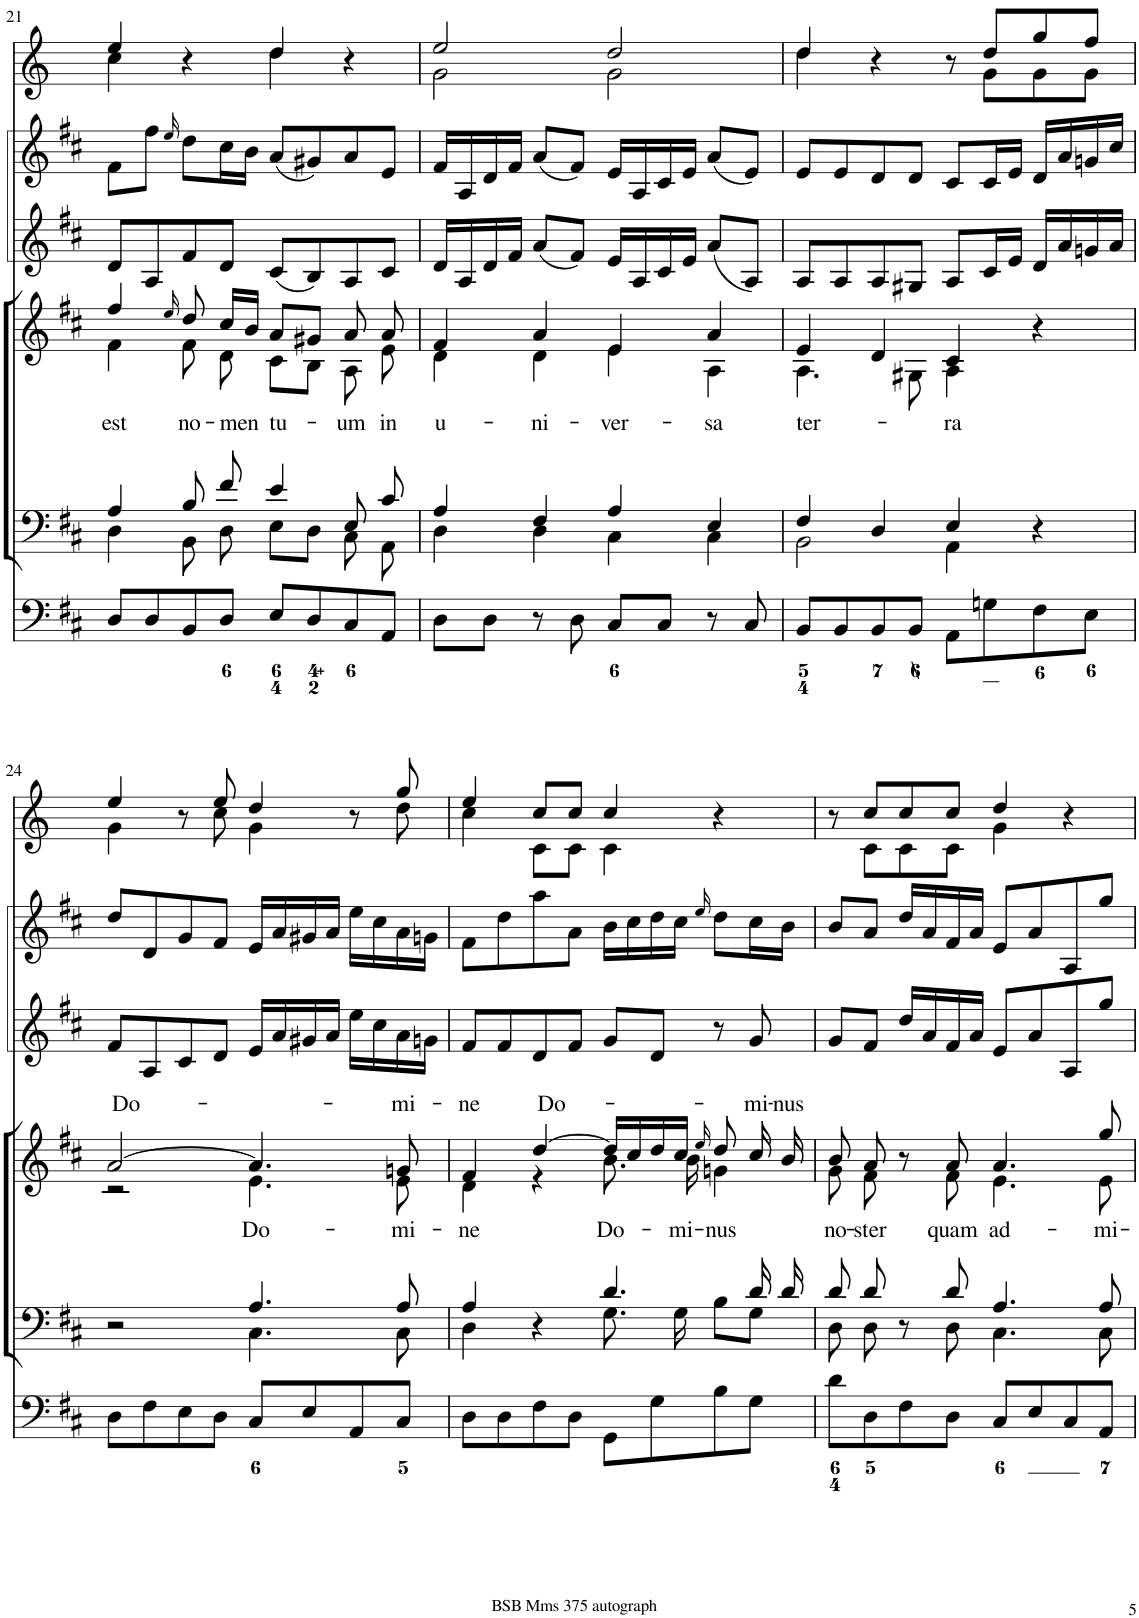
**kern	**kern	**kern	**text	**kern	**kern	**kern
*part6	*part5	*part4	*part4	*part3	*part2	*part1
*staff6	*staff5	*staff4	*staff4	*staff3	*staff2	*staff1
*I"Organ	*I"Voice	*I"Voice	*	*I"Violin	*I"Violini	*I"Corni in D
*	*	*	*	*I'Vln	*I'Vln	*
!!LO:PB:g=z
*clefF4	*clefF4	*clefG2	*	*clefG2	*clefG2	*clefG2
*	*	*	*	*	*	*Trd6c10
*k[f#c#]	*k[f#c#]	*k[f#c#]	*	*k[f#c#]	*k[f#c#]	*k[]
*M4/4	*M4/4	*M4/4	*	*M4/4	*M4/4	*M4/4
*met(c)	*met(c)	*met(c)	*	*met(c)	*met(c)	*met(c)
=21	=21	=21	=21	=21	=21	=21
*	*^	*	*	*	*	*
!	!	!	!	!LO:LY:b	!	!	!
*	*	*	*^	*	*	*	*^
8D/L	4A/	4D\	4ff#/	4f#\	est	8d/L	8f#\L	4ee/	4cc\
8D/	.	.	.	.	.	8A/	8ff#\J	.	.
.	.	.	16qee/	.	.	.	16qee/	.	.
!	!	!	!	!	!LO:LY:b	!	!	!	!
8BB/	8B/	8BB\	8dd/	8f#\	no-	8f#/	8dd\L	4r	4ryy
!	!	!	!	!	!LO:LY:b	!	!	!	!
8D/J	8f#/	8D\	16cc#/LL	8d\	-men	8d/J	16cc#\L	.	.
.	.	.	16b/JJ	.	.	.	16b\JJ	.	.
!	!	!	!	!	!LO:LY:b	!	!	!	!
8E/L	4e/	8E\L	8a/L	8c#\L	tu-	(8c#/L	(8a/L	4dd/	4dd\
8D/	.	8D\J	8g#X/J	8B\J	.	8B/)	8g#X/)	.	.
!	!	!	!	!	!LO:LY:b	!	!	!	!
8C#/	8E/	8C#\	8a/	8A\	-um	8A/	8a/	4r	4ryy
!	!	!	!	!	!LO:LY:b	!	!	!	!
8AA/J	8c#/	8AA\	8a/	8e\	in	8c#/J	8e/J	.	.
=22	=22	=22	=22	=22	=22	=22	=22	=22	=22
!	!	!	!	!	!LO:LY:b	!	!	!	!
8D\L	4A/	4D\	4f#/	4d\	u-	16d/LL	16f#/LL	2ee/	2g\
.	.	.	.	.	.	16A/	16A/	.	.
8D\J	.	.	.	.	.	16d/	16d/	.	.
.	.	.	.	.	.	16f#/JJ	16f#/JJ	.	.
!	!	!	!	!	!LO:LY:b	!	!	!	!
8r	4F#/	4D\	4a/	4d\	-ni-	(8a/L	(8a/L	.	.
8D\	.	.	.	.	.	8f#/J)	8f#/J)	.	.
!	!	!	!	!	!LO:LY:b	!	!	!	!
8C#/L	4A/	4C#\	4e/	4e\	-ver-	16e/LL	16e/LL	2dd/	2g\
.	.	.	.	.	.	16A/	16A/	.	.
8C#/J	.	.	.	.	.	16c#/	16c#/	.	.
.	.	.	.	.	.	16e/JJ	16e/JJ	.	.
!	!	!	!	!	!LO:LY:b	!	!	!	!
8r	4E/	4C#\	4a/	4A\	-sa	(8a/L	(8a/L	.	.
8C#/	.	.	.	.	.	8A/J)	8e/J)	.	.
=23	=23	=23	=23	=23	=23	=23	=23	=23	=23
!	!	!	!	!	!LO:LY:b	!	!	!	!
8BB/L	4F#/	2BB\	4e/	4.A\	ter-	8A/L	8e/L	4dd/	4dd\
8BB/	.	.	.	.	.	8A/	8e/	.	.
8BB/	4D/	.	4d/	.	.	8A/	8d/	4r	4.ryy
8BB/J	.	.	.	8G#X\	.	8G#X/J	8d/J	.	.
!	!	!	!	!	!LO:LY:b	!	!	!	!
8AA\L	4E/	4AA\	4c#/	4A\	-ra	8A/L	8c#/L	8r	.
8Gn\	.	.	.	.	.	16c#/L	16c#/L	8dd/L	8g\L
.	.	.	.	.	.	16e/JJ	16e/JJ	.	.
8F#\	4r	4ryy	4r	4ryy	.	16d/LL	16d/LL	8gg/	8g\
.	.	.	.	.	.	16a/	16a/	.	.
8E\J	.	.	.	.	.	16gn/	16gn/	8ff/J	8g\J
.	.	.	.	.	.	16a/JJ	16cc#/JJ	.	.
!!LO:LB:g=z	!!
=24	=24	=24	=24	=24	=24	=24	=24	=24	=24
!	!	!	!	!	!LO:LY:a	!	!	!	!
8D\L	2r	2ryy	[2a/	2r	Do-	8f#/L	8dd/L	4ee/	4g\
8F#\	.	.	.	.	.	8A/	8d/	.	.
8E\	.	.	.	.	.	8c#/	8g/	8r	8ryy
8D\J	.	.	.	.	.	8d/J	8f#/J	8ee/	8cc\
!	!	!	!	!	!LO:LY:b	!	!	!	!
8C#/L	4.A/	4.C#\	4.a/]	4.e\	Do-	16e/LL	16e/LL	4dd/	4g\
.	.	.	.	.	.	16a/	16a/	.	.
8E/	.	.	.	.	.	16g#X/	16g#X/	.	.
.	.	.	.	.	.	16a/JJ	16a/JJ	.	.
8AA/	.	.	.	.	.	16ee\LL	16ee\LL	8r	8ryy
.	.	.	.	.	.	16cc#\	16cc#\	.	.
!	!	!	!	!	!LO:LY:a	!	!	!	!
!	!	!	!	!	!LO:LY:b	!	!	!	!
8C#/J	8A/	8C#\	8gn/	8e\	-mi-	16a\	16a\	8gg/	8dd\
.	.	.	.	.	.	16gn\JJ	16gn\JJ	.	.
=25	=25	=25	=25	=25	=25	=25	=25	=25	=25
!	!	!	!	!	!LO:LY:a	!	!	!	!
!	!	!	!	!	!LO:LY:b	!	!	!	!
8D\L	4A/	4D\	4f#/	4d\	-ne	8f#/L	8f#\L	4ee/	4cc\
8D\	.	.	.	.	.	8f#/	8dd\	.	.
!	!	!	!	!	!LO:LY:a	!	!	!	!
8F#\	4r	4ryy	[4dd/	4r	Do-	8d/	8aa\	8cc/L	8c\L
8D\J	.	.	.	.	.	8f#/J	8a\J	8cc/J	8c\J
!	!	!	!	!	!LO:LY:b	!	!	!	!
8GG\L	4.d/	8.G\	16dd/LL]	8.b\	Do-	8g/L	16b\LL	4cc/	4c\
.	.	.	16cc#/	.	.	.	16cc#\	.	.
8G\	.	.	16dd/	.	.	8d/J	16dd\	.	.
!	!	!	!	!	!LO:LY:b	!	!	!	!
.	.	16G\	16cc#/JJ	16b\	-mi-	.	16cc#\JJ	.	.
.	.	.	16qee/	.	.	.	16qee/	.	.
!	!	!	!	!	!LO:LY:b	!	!	!	!
8B\	.	8B\L	8dd/	4gn\	-nus	8r	8dd\L	4r	4ryy
!	!	!	!	!	!LO:LY:a	!	!	!	!
8G\J	16d/	8G\J	16cc#/	.	-mi-	8g/	16cc#\L	.	.
!	!	!	!	!	!LO:LY:a	!	!	!	!
.	16d/	.	16b/	.	-nus	.	16b\JJ	.	.
=26	=26	=26	=26	=26	=26	=26	=26	=26	=26
!	!	!	!	!	!LO:LY:b	!	!	!	!
8d\L	8d/	8D\	8b/	8g\	no-	8g/L	8b/L	8r	8ryy
!	!	!	!	!	!LO:LY:b	!	!	!	!
8D\	8d/	8D\	8a/	8f#\	-ster	8f#/J	8a/J	8cc/L	8c\L
8F#\	8r	8ryy	8r	8ryy	.	16dd/LL	16dd/LL	8cc/	8c\
.	.	.	.	.	.	16a/	16a/	.	.
!	!	!	!	!	!LO:LY:b	!	!	!	!
8D\J	8d/	8D\	8a/	8f#\	quam	16f#/	16f#/	8cc/J	8c\J
.	.	.	.	.	.	16a/JJ	16a/JJ	.	.
!	!	!	!	!	!LO:LY:b	!	!	!	!
8C#/L	4.A/	4.C#\	4.a/	4.e\	ad-	8e/L	8e/L	4dd/	4g\
8E/	.	.	.	.	.	8a/	8a/	.	.
8C#/	.	.	.	.	.	8A/	8A/	4r	4ryy
!	!	!	!	!	!LO:LY:b	!	!	!	!
8AA/J	8A/	8C#\	8gg/	8e\	-mi-	8gg/J	8gg/J	.	.
*	*v	*v	*	*	*	*	*	*v	*v
*	*	*v	*v	*	*	*	*
=	=	=	=	=	=	=
*-	*-	*-	*-	*-	*-	*-
